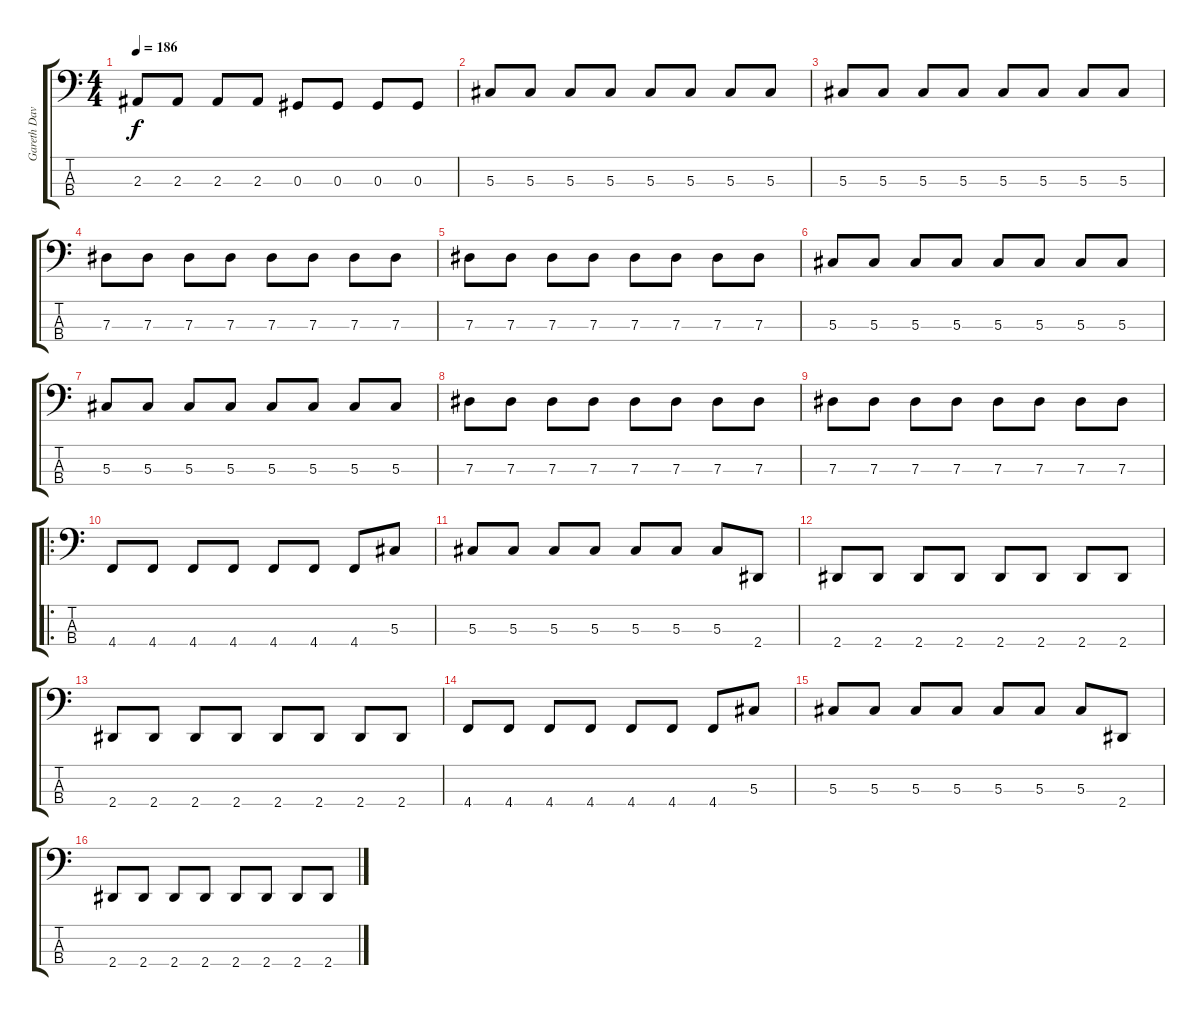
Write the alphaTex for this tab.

\track ("Gareth Davies" "Gareth Dav") {instrument electricbasspick}
\staff {score tabs}
\tuning (Gb2 Db2 Ab1 Db1) {hide}
\ts (4 4)
\tempo 186
\clef f4
\ks c
2.3.8{dy f} 2.3.8 2.3.8 2.3.8 0.3.8 0.3.8 0.3.8 0.3.8 |
5.3.8 5.3.8 5.3.8 5.3.8 5.3.8 5.3.8 5.3.8 5.3.8 |
5.3.8 5.3.8 5.3.8 5.3.8 5.3.8 5.3.8 5.3.8 5.3.8 |
7.3.8 7.3.8 7.3.8 7.3.8 7.3.8 7.3.8 7.3.8 7.3.8 |
7.3.8 7.3.8 7.3.8 7.3.8 7.3.8 7.3.8 7.3.8 7.3.8 |
5.3.8 5.3.8 5.3.8 5.3.8 5.3.8 5.3.8 5.3.8 5.3.8 |
5.3.8 5.3.8 5.3.8 5.3.8 5.3.8 5.3.8 5.3.8 5.3.8 |
7.3.8 7.3.8 7.3.8 7.3.8 7.3.8 7.3.8 7.3.8 7.3.8 |
7.3.8 7.3.8 7.3.8 7.3.8 7.3.8 7.3.8 7.3.8 7.3.8 |
\ro
4.4.8 4.4.8 4.4.8 4.4.8 4.4.8 4.4.8 4.4.8 5.3.8 |
5.3.8 5.3.8 5.3.8 5.3.8 5.3.8 5.3.8 5.3.8 2.4.8 |
2.4.8 2.4.8 2.4.8 2.4.8 2.4.8 2.4.8 2.4.8 2.4.8 |
2.4.8 2.4.8 2.4.8 2.4.8 2.4.8 2.4.8 2.4.8 2.4.8 |
4.4.8 4.4.8 4.4.8 4.4.8 4.4.8 4.4.8 4.4.8 5.3.8 |
5.3.8 5.3.8 5.3.8 5.3.8 5.3.8 5.3.8 5.3.8 2.4.8 |
2.4.8 2.4.8 2.4.8 2.4.8 2.4.8 2.4.8 2.4.8 2.4.8
